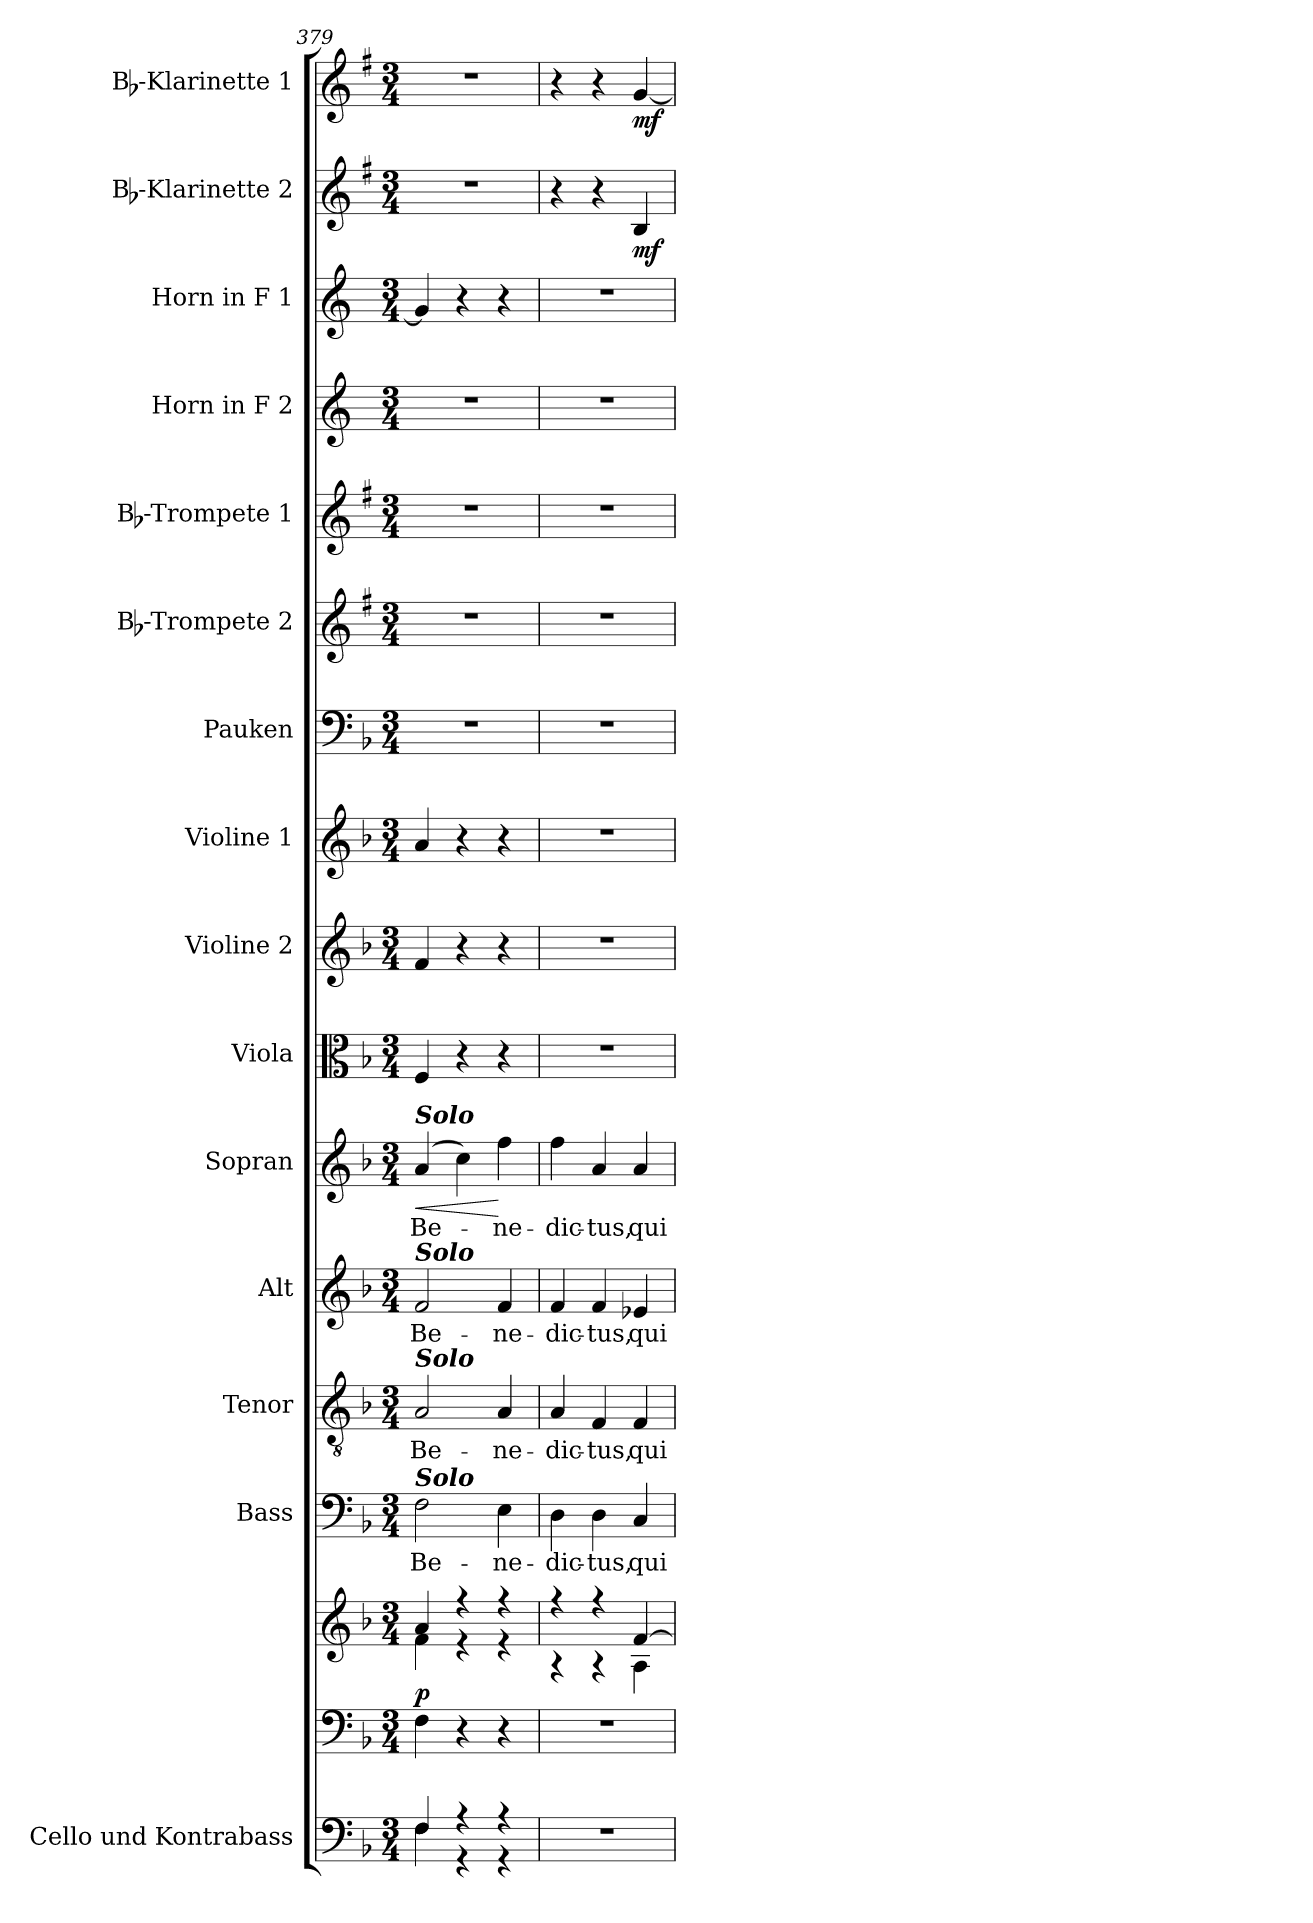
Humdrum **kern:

**kern	**kern	**kern	**dynam	**kern	**text	**kern	**text	**kern	**text	**kern	**text	**dynam	**kern	**kern	**kern	**kern	**kern	**kern	**kern	**kern	**kern	**dynam	**kern	**dynam
*part16	*part15	*part15	*part15	*part14	*part14	*part13	*part13	*part12	*part12	*part11	*part11	*part11	*part10	*part9	*part8	*part7	*part6	*part5	*part4	*part3	*part2	*part2	*part1	*part1
*staff17	*staff16	*staff15	*staff15/16	*staff14	*staff14	*staff13	*staff13	*staff12	*staff12	*staff11	*staff11	*staff11	*staff10	*staff9	*staff8	*staff7	*staff6	*staff5	*staff4	*staff3	*staff2	*staff2	*staff1	*staff1
*I"Cello und Kontrabass	*	*	*	*I"Bass	*	*I"Tenor	*	*I"Alt	*	*I"Sopran	*	*	*I"Viola	*I"Violine 2	*I"Violine 1	*I"Pauken	*I"Bb-Trompete 2	*I"Bb-Trompete 1	*I"Horn in F 2	*I"Horn in F 1	*I"Bb-Klarinette 2	*	*I"Bb-Klarinette 1	*
*I'Kb.	*	*	*	*I'B.	*	*I'T.	*	*I'A.	*	*I'S.	*	*	*I'Vla.	*I'Vl. 2	*I'Vl. 1	*I'Pk.	*I'Bb Trp. 2	*I'Bb Trp. 1	*	*	*I'Bb Kl. 2	*	*I'Bb Kl. 1	*
*clefF4	*clefF4	*clefG2	*	*clefF4	*	*clefGv2	*	*clefG2	*	*clefG2	*	*	*clefC3	*clefG2	*clefG2	*clefF4	*clefG2	*clefG2	*clefG2	*clefG2	*clefG2	*	*clefG2	*
*ITrd7c12	*	*	*	*	*	*	*	*	*	*	*	*	*	*	*	*	*ITrd1c2	*ITrd1c2	*ITrd4c7	*ITrd4c7	*ITrd1c2	*	*ITrd1c2	*
*k[b-]	*k[b-]	*k[b-]	*	*k[b-]	*	*k[b-]	*	*k[b-]	*	*k[b-]	*	*	*k[b-]	*k[b-]	*k[b-]	*k[b-]	*k[b-]	*k[b-]	*k[b-]	*k[b-]	*k[b-]	*	*k[b-]	*
*F:	*F:	*F:	*	*F:	*	*F:	*	*F:	*	*F:	*	*	*F:	*F:	*F:	*F:	*F:	*F:	*F:	*F:	*F:	*	*F:	*
*M3/4	*M3/4	*M3/4	*	*M3/4	*	*M3/4	*	*M3/4	*	*M3/4	*	*	*M3/4	*M3/4	*M3/4	*M3/4	*M3/4	*M3/4	*M3/4	*M3/4	*M3/4	*	*M3/4	*
=379	=379	=379	=379	=379	=379	=379	=379	=379	=379	=379	=379	=379	=379	=379	=379	=379	=379	=379	=379	=379	=379	=379	=379	=379
*^	*	*^	*	*	*	*	*	*	*	*	*	*	*	*	*	*	*	*	*	*	*	*	*	*
!	!	!	!	!	!	!	!	!	!	!	!	!LO:TX:a:Bi:t=Solo	!	!	!	!	!	!	!	!	!	!	!	!	!	!
!	!	!	!	!	!	!	!	!	!	!LO:TX:a:Bi:t=Solo	!	!	!	!	!	!	!	!	!	!	!	!	!	!	!	!
!	!	!	!	!	!	!	!	!LO:TX:a:Bi:t=Solo	!	!	!	!	!	!	!	!	!	!	!	!	!	!	!	!	!	!
!	!	!	!	!	!	!LO:TX:a:Bi:t=Solo	!	!	!	!	!	!	!	!	!	!	!	!	!	!	!	!	!	!	!	!
!	!	!	!	!	!LO:DY:a=2	!	!LO:LY:b	!	!LO:LY:b	!	!LO:LY:b	!	!LO:LY:b	!LO:HP:b	!	!	!	!	!	!	!	!	!	!	!	!
4FF/	4FF\	4F\	4a/	4f\	p	2F\	Be-	2A/	Be-	2f/	Be-	(4a/	Be-	<	4F/	4f/	4a/	2.r	2.r	2.r	2.r	4c/]	2.r	.	2.r	.
4r	4r	4r	4r	4r	.	.	.	.	.	.	.	4cc\)	.	.	4r	4r	4r	.	.	.	.	4r	.	.	.	.
!	!	!	!	!	!	!	!LO:LY:b	!	!LO:LY:b	!	!LO:LY:b	!	!LO:LY:b	!	!	!	!	!	!	!	!	!	!	!	!	!
4r	4r	4r	4r	4r	.	4E\	-ne-	4A/	-ne-	4f/	-ne-	4ff\	-ne-	[	4r	4r	4r	.	.	.	.	4r	.	.	.	.
!!LO:PB:g=z
=380	=380	=380	=380	=380	=380	=380	=380	=380	=380	=380	=380	=380	=380	=380	=380	=380	=380	=380	=380	=380	=380	=380	=380	=380	=380	=380
!	!	!	!	!	!	!	!LO:LY:b	!	!LO:LY:b	!	!LO:LY:b	!	!LO:LY:b	!	!	!	!	!	!	!	!	!	!	!	!	!
*v	*v	*	*	*	*	*	*	*	*	*	*	*	*	*	*	*	*	*	*	*	*	*	*	*	*	*
2.r	2.r	4r	4r	.	4D\	-dic-	4A/	-dic-	4f/	-dic-	4ff\	-dic-	.	2.r	2.r	2.r	2.r	2.r	2.r	2.r	2.r	4r	.	4r	.
!	!	!	!	!	!	!LO:LY:b	!	!LO:LY:b	!	!LO:LY:b	!	!LO:LY:b	!	!	!	!	!	!	!	!	!	!	!	!	!
.	.	4r	4r	.	4D\	-tus,	4F/	-tus,	4f/	-tus,	4a/	-tus,	.	.	.	.	.	.	.	.	.	4r	.	4r	.
!	!	!	!	!	!	!LO:LY:b	!	!LO:LY:b	!	!LO:LY:b	!	!LO:LY:b	!	!	!	!	!	!	!	!	!	!	!LO:DY:b	!	!LO:DY:b
.	.	[>4f/	4A\	.	4C/	qui	4F/	qui	4e-X/	qui	4a/	qui	.	.	.	.	.	.	.	.	.	4A/	mf	[4f/	mf
*	*	*v	*v	*	*	*	*	*	*	*	*	*	*	*	*	*	*	*	*	*	*	*	*	*	*
=	=	=	=	=	=	=	=	=	=	=	=	=	=	=	=	=	=	=	=	=	=	=	=	=
*-	*-	*-	*-	*-	*-	*-	*-	*-	*-	*-	*-	*-	*-	*-	*-	*-	*-	*-	*-	*-	*-	*-	*-	*-
